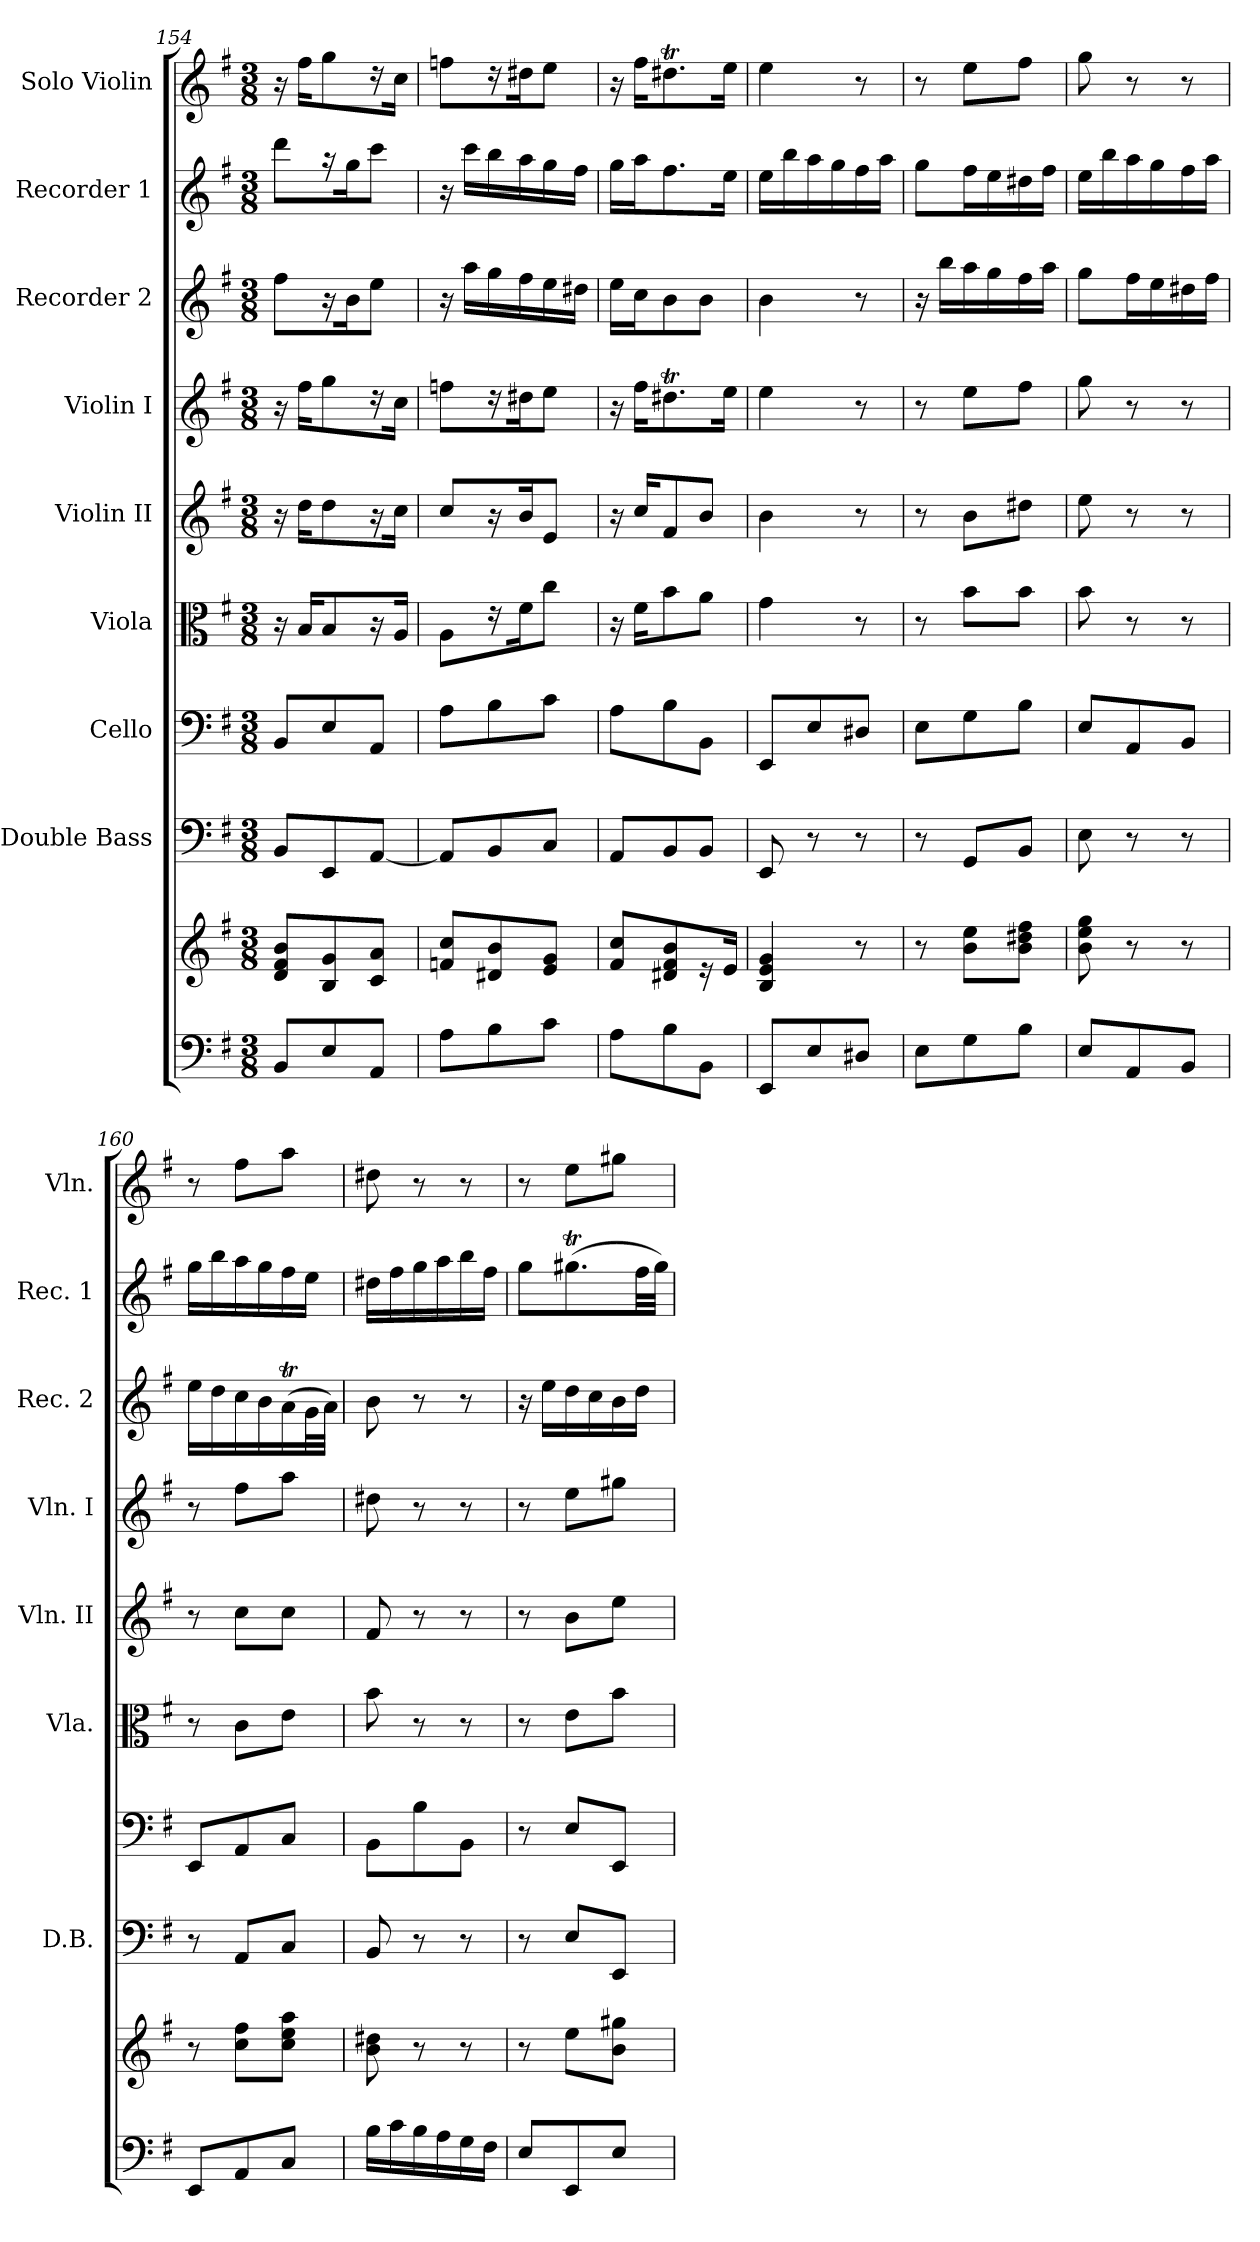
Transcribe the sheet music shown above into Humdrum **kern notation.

**kern	**kern	**kern	**kern	**kern	**kern	**kern	**kern	**kern	**kern
*part9	*part9	*part8	*part7	*part6	*part5	*part4	*part3	*part2	*part1
*staff10	*staff9	*staff8	*staff7	*staff6	*staff5	*staff4	*staff3	*staff2	*staff1
*	*	*I"Double Bass	*I"Cello	*I"Viola	*I"Violin II	*I"Violin I	*I"Recorder 2	*I"Recorder 1	*I"Solo Violin
*	*	*I'D.B.	*	*I'Vla.	*I'Vln. II	*I'Vln. I	*I'Rec. 2	*I'Rec. 1	*I'Vln.
*clefF4	*clefG2	*clefF4	*clefF4	*clefC3	*clefG2	*clefG2	*clefG2	*clefG2	*clefG2
*	*	*ITrd7c12	*	*	*	*	*	*	*
*k[f#]	*k[f#]	*k[f#]	*k[f#]	*k[f#]	*k[f#]	*k[f#]	*k[f#]	*k[f#]	*k[f#]
*G:	*G:	*G:	*G:	*G:	*G:	*G:	*G:	*G:	*G:
*M3/8	*M3/8	*M3/8	*M3/8	*M3/8	*M3/8	*M3/8	*M3/8	*M3/8	*M3/8
=154	=154	=154	=154	=154	=154	=154	=154	=154	=154
8BB/L	8d/ 8f#/ 8b/L	8BBB/L	8BB/L	16r	16r	16r	8ff#\L	8ddd\L	16r
.	.	.	.	16B/KL	16dd\KL	16ff#\KL	.	.	16ff#\KL
8E/	8B/ 8g/	8EEE/	8E/	8B/	8dd\	8gg\	16r	16r	8gg\
.	.	.	.	.	.	.	16b\k	16gg\k	.
8AA/J	8c/ 8a/J	[8AAA/J	8AA/J	16r	16r	16r	8ee\J	8ccc\J	16r
.	.	.	.	16A/Jk	16cc\Jk	16cc\Jk	.	.	16cc\Jk
=155	=155	=155	=155	=155	=155	=155	=155	=155	=155
8A\L	8fn/ 8cc/L	8AAA/L]	8A\L	8A\L	8cc/L	8ffn\L	16r	16r	8ffn\L
.	.	.	.	.	.	.	16aa\LL	16ccc\LL	.
8B\	8d#/ 8b/	8BBB/	8B\	16r	16r	16r	16gg\	16bb\	16r
.	.	.	.	16f#\k	16b/k	16dd#\k	16ff#\	16aa\	16dd#\k
8c\J	8e/ 8g/J	8CC/J	8c\J	8cc\J	8e/J	8ee\J	16ee\	16gg\	8ee\J
.	.	.	.	.	.	.	16dd#\JJ	16ff#\JJ	.
=156	=156	=156	=156	=156	=156	=156	=156	=156	=156
8A\L	8f#/ 8cc/L	8AAA/L	8A\L	16r	16r	16r	16ee\LL	16gg\LL	16r
.	.	.	.	16f#\KL	16cc/KL	16ff#\KL	16cc\J	16aa\J	16ff#\KL
8B\	8d#/ 8f#/ 8b/	8BBB/	8B\	8b\	8f#/	8.dd#t\	8b\	8.ff#\	8.dd#t\
8BB\J	16r	8BBB/J	8BB\J	8a\J	8b/J	.	8b\J	.	.
.	16e/Jk	.	.	.	.	16ee\Jk	.	16ee\Jk	16ee\Jk
=157	=157	=157	=157	=157	=157	=157	=157	=157	=157
8EE/L	4B/ 4e/ 4g/	8EEE/	8EE/L	4g\	4b\	4ee\	4b\	16ee\LL	4ee\
.	.	.	.	.	.	.	.	16bb\	.
8E/	.	8r	8E/	.	.	.	.	16aa\	.
.	.	.	.	.	.	.	.	16gg\	.
8D#/J	8r	8r	8D#/J	8r	8r	8r	8r	16ff#\	8r
.	.	.	.	.	.	.	.	16aa\JJ	.
!!LO:PB:g=z
=158	=158	=158	=158	=158	=158	=158	=158	=158	=158
8E\L	8r	8r	8E\L	8r	8r	8r	16r	8gg\L	8r
.	.	.	.	.	.	.	16bb\LL	.	.
8G\	8b\ 8ee\L	8GGG/L	8G\	8b\L	8b\L	8ee\L	16aa\	16ff#\L	8ee\L
.	.	.	.	.	.	.	16gg\	16ee\	.
8B\J	8b\ 8dd#\ 8ff#\J	8BBB/J	8B\J	8b\J	8dd#\J	8ff#\J	16ff#\	16dd#\	8ff#\J
.	.	.	.	.	.	.	16aa\JJ	16ff#\JJ	.
=159	=159	=159	=159	=159	=159	=159	=159	=159	=159
8E/L	8b\ 8ee\ 8gg\	8EE\	8E/L	8b\	8ee\	8gg\	8gg\L	16ee\LL	8gg\
.	.	.	.	.	.	.	.	16bb\	.
8AA/	8r	8r	8AA/	8r	8r	8r	16ff#\L	16aa\	8r
.	.	.	.	.	.	.	16ee\	16gg\	.
8BB/J	8r	8r	8BB/J	8r	8r	8r	16dd#\	16ff#\	8r
.	.	.	.	.	.	.	16ff#\JJ	16aa\JJ	.
=160	=160	=160	=160	=160	=160	=160	=160	=160	=160
8EE/L	8r	8r	8EE/L	8r	8r	8r	16ee\LL	16gg\LL	8r
.	.	.	.	.	.	.	16dd\	16bb\	.
8AA/	8cc\ 8ff#\L	8AAA/L	8AA/	8c\L	8cc\L	8ff#\L	16cc\	16aa\	8ff#\L
.	.	.	.	.	.	.	16b\	16gg\	.
8C/J	8cc\ 8ee\ 8aa\J	8CC/J	8C/J	8e\J	8cc\J	8aa\J	(>16aT\	16ff#\	8aa\J
.	.	.	.	.	.	.	32g\L	16ee\JJ	.
.	.	.	.	.	.	.	32a\JJJ)	.	.
=161	=161	=161	=161	=161	=161	=161	=161	=161	=161
16B\LL	8b\ 8dd#\	8BBB/	8BB\L	8b\	8f#/	8dd#\	8b\	16dd#\LL	8dd#\
16c\	.	.	.	.	.	.	.	16ff#\	.
16B\	8r	8r	8B\	8r	8r	8r	8r	16gg\	8r
16A\	.	.	.	.	.	.	.	16aa\	.
16G\	8r	8r	8BB\J	8r	8r	8r	8r	16bb\	8r
16F#\JJ	.	.	.	.	.	.	.	16ff#\JJ	.
=162	=162	=162	=162	=162	=162	=162	=162	=162	=162
8E/L	8r	8r	8r	8r	8r	8r	16r	8gg\L	8r
.	.	.	.	.	.	.	16ee\LL	.	.
8EE/	8ee\L	8EE/L	8E/L	8e\L	8b\L	8ee\L	16dd\	(>8.gg#t\	8ee\L
.	.	.	.	.	.	.	16cc\	.	.
8E/J	8b\ 8gg#\J	8EEE/J	8EE/J	8b\J	8ee\J	8gg#\J	16b\	.	8gg#\J
.	.	.	.	.	.	.	16dd\JJ	32ff#\LL	.
.	.	.	.	.	.	.	.	32gg#\JJJ)	.
=	=	=	=	=	=	=	=	=	=
*-	*-	*-	*-	*-	*-	*-	*-	*-	*-
